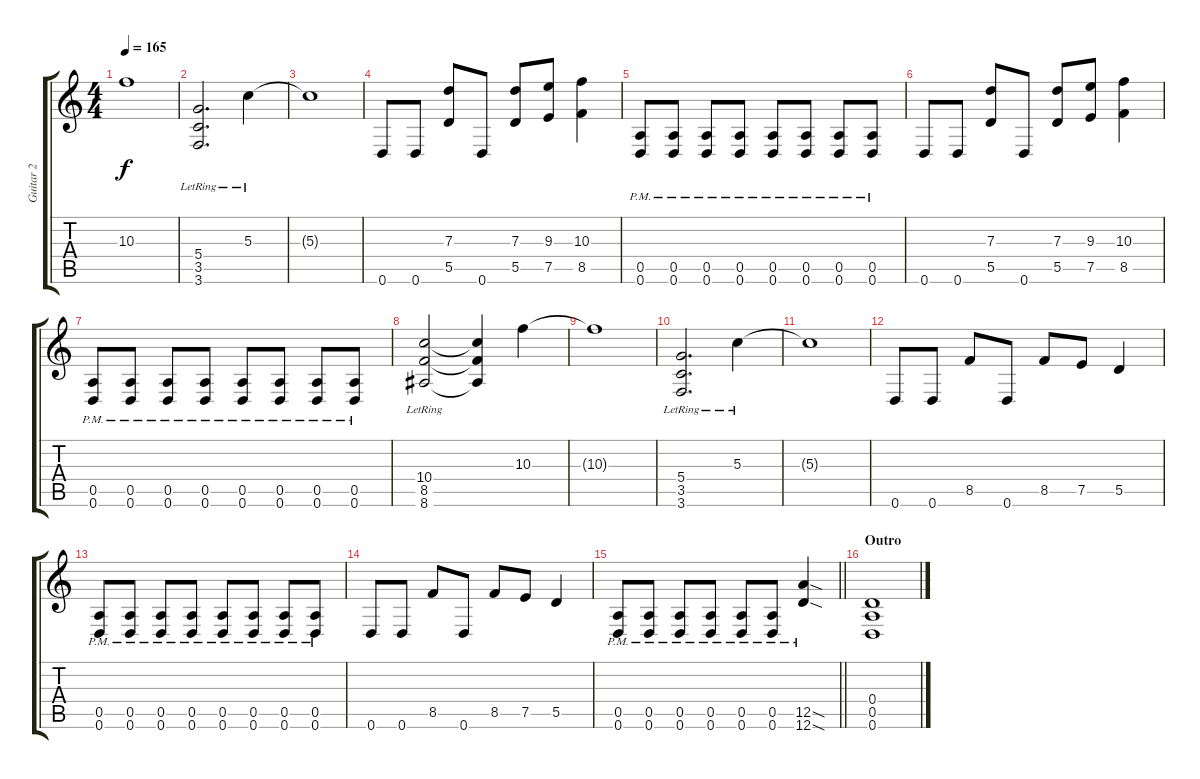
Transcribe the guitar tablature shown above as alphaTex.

\track ("Guitar 2" "Guitar 2") {instrument distortionguitar}
\staff {score tabs}
\tuning (E4 B3 G3 D3 A2 D2) {hide}
\ts (4 4)
\tempo 165
\clef g2
\ks c
10.3{t}.1{dy f} |
(5.4{lr} 3.5 3.6).2{d} 5.3{lr}.4 |
5.3{t}.1 |
0.6.8 0.6.8 (7.3 5.5).8 0.6.8 (7.3 5.5).8 (9.3 7.5).8 (10.3 8.5).4 |
(0.5{pm} 0.6{pm}).8 (0.5{pm} 0.6{pm}).8 (0.5{pm} 0.6{pm}).8 (0.5{pm} 0.6{pm}).8 (0.5{pm} 0.6{pm}).8 (0.5{pm} 0.6{pm}).8 (0.5{pm} 0.6{pm}).8 (0.5{pm} 0.6{pm}).8 |
0.6.8 0.6.8 (7.3 5.5).8 0.6.8 (7.3 5.5).8 (9.3 7.5).8 (10.3 8.5).4 |
(0.5{pm} 0.6{pm}).8 (0.5{pm} 0.6{pm}).8 (0.5{pm} 0.6{pm}).8 (0.5{pm} 0.6{pm}).8 (0.5{pm} 0.6{pm}).8 (0.5{pm} 0.6{pm}).8 (0.5{pm} 0.6{pm}).8 (0.5{pm} 0.6{pm}).8 |
(10.4{lr} 8.5 8.6).2 (10.4{t} 8.5{t} 8.6{t}).4 10.3.4 |
10.3{t}.1 |
(5.4{lr} 3.5 3.6).2{d} 5.3{lr}.4 |
5.3{t}.1 |
0.6.8 0.6.8 8.5.8 0.6.8 8.5.8 7.5.8 5.5.4 |
(0.5{pm} 0.6{pm}).8 (0.5{pm} 0.6{pm}).8 (0.5{pm} 0.6{pm}).8 (0.5{pm} 0.6{pm}).8 (0.5{pm} 0.6{pm}).8 (0.5{pm} 0.6{pm}).8 (0.5{pm} 0.6{pm}).8 (0.5{pm} 0.6{pm}).8 |
0.6.8 0.6.8 8.5.8 0.6.8 8.5.8 7.5.8 5.5.4 |
\barLineRight lightlight
(0.5{pm} 0.6{pm}).8 (0.5{pm} 0.6{pm}).8 (0.5{pm} 0.6{pm}).8 (0.5{pm} 0.6{pm}).8 (0.5{pm} 0.6{pm}).8 (0.5{pm} 0.6{pm}).8 (12.5{sod pm} 12.6{sod}).4 |
\section ("" "Outro")
(0.4 0.5 0.6).1
